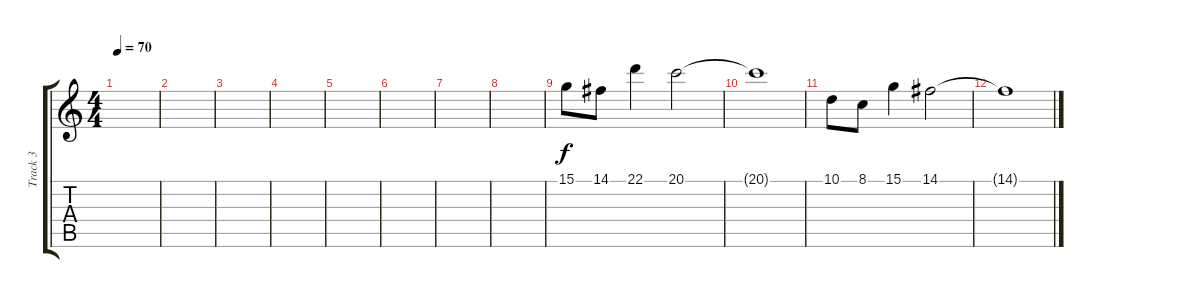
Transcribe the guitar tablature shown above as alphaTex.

\track ("Track 3" "Track 3") {instrument stringensemble2}
\staff {score tabs}
\tuning (E4 B3 G3 D3 A2 E2) {hide}
\ts (4 4)
\tempo 70
\clef g2
\ks c
|
|
|
|
|
|
|
|
15.1.8 14.1.8 22.1.4 20.1.2 |
20.1{t}.1 |
10.1.8 8.1.8 15.1.4 14.1.2 |
14.1{t}.1
